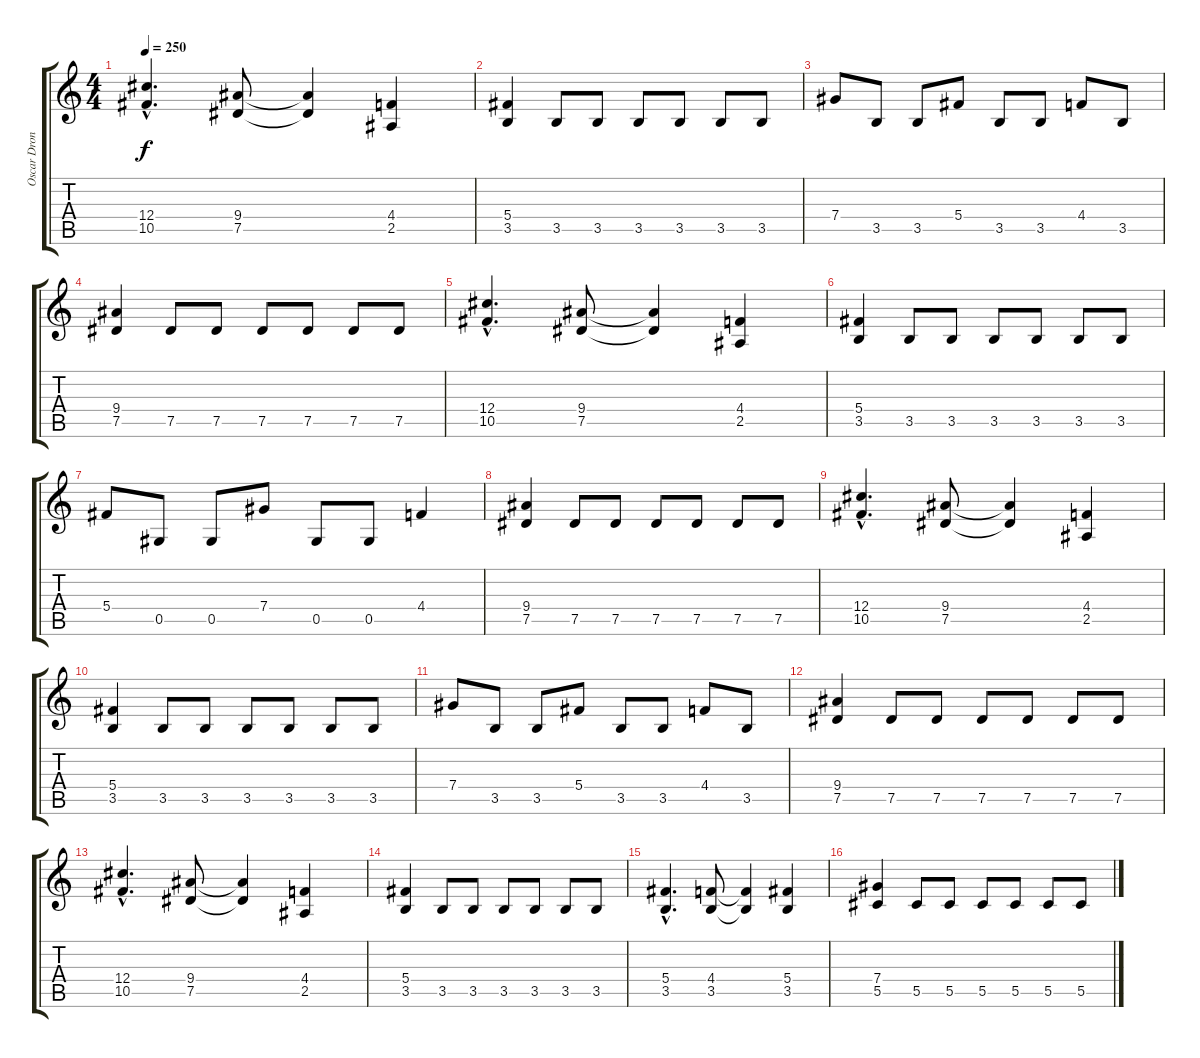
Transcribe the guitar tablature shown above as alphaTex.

\track ("Oscar Dronjak (Rhythm - Lead Guitar)" "Oscar Dron") {instrument distortionguitar}
\staff {score tabs}
\tuning (Eb4 Bb3 Gb3 Db3 Ab2 Eb2) {hide}
\ts (4 4)
\tempo 250
\clef g2
\ks c
(12.4{hac} 10.5{hac}).4{d dy f} (9.4 7.5).8 (9.4{t} 7.5{t}).4 (4.4 2.5).4 |
(5.4 3.5).4 3.5.8 3.5.8 3.5.8 3.5.8 3.5.8 3.5.8 |
7.4.8 3.5.8 3.5.8 5.4.8 3.5.8 3.5.8 4.4.8 3.5.8 |
(9.4 7.5).4 7.5.8 7.5.8 7.5.8 7.5.8 7.5.8 7.5.8 |
(12.4{hac} 10.5{hac}).4{d} (9.4 7.5).8 (9.4{t} 7.5{t}).4 (4.4 2.5).4 |
(5.4 3.5).4 3.5.8 3.5.8 3.5.8 3.5.8 3.5.8 3.5.8 |
5.4.8 0.5.8 0.5.8 7.4.8 0.5.8 0.5.8 4.4.4 |
(9.4 7.5).4 7.5.8 7.5.8 7.5.8 7.5.8 7.5.8 7.5.8 |
(12.4{hac} 10.5{hac}).4{d} (9.4 7.5).8 (9.4{t} 7.5{t}).4 (4.4 2.5).4 |
(5.4 3.5).4 3.5.8 3.5.8 3.5.8 3.5.8 3.5.8 3.5.8 |
7.4.8 3.5.8 3.5.8 5.4.8 3.5.8 3.5.8 4.4.8 3.5.8 |
(9.4 7.5).4 7.5.8 7.5.8 7.5.8 7.5.8 7.5.8 7.5.8 |
(12.4{hac} 10.5{hac}).4{d} (9.4 7.5).8 (9.4{t} 7.5{t}).4 (4.4 2.5).4 |
(5.4 3.5).4 3.5.8 3.5.8 3.5.8 3.5.8 3.5.8 3.5.8 |
(5.4{hac} 3.5{hac}).4{d} (4.4 3.5).8 (4.4{t} 3.5{t}).4 (5.4 3.5).4 |
(7.4 5.5).4 5.5.8 5.5.8 5.5.8 5.5.8 5.5.8 5.5.8
